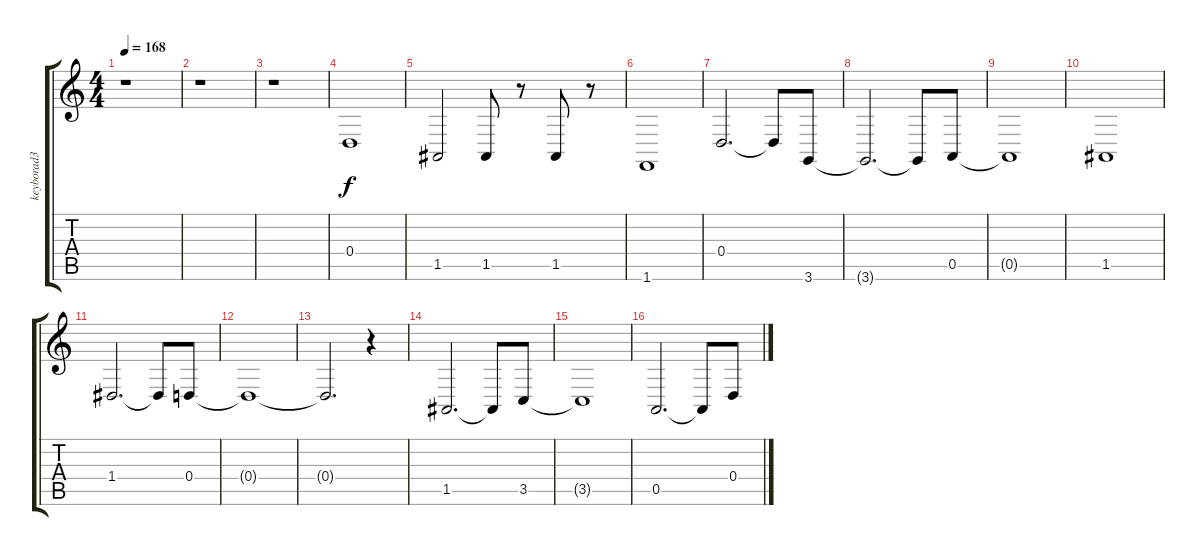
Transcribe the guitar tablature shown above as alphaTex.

\track ("keyborad3" "keyborad3") {instrument stringensemble1}
\staff {score tabs}
\tuning (E4 B3 G3 D3 A2 E2) {hide}
\ts (4 4)
\tempo 168
\clef g2
\ks c
r.1{dy f} |
r.1 |
r.1 |
0.4.1 |
1.5.2 1.5.8 r.8 1.5.8 r.8 |
1.6.1 |
0.4.2{d} 0.4{t}.8 3.6.8 |
3.6{t}.2{d} 3.6{t}.8 0.5.8 |
0.5{t}.1 |
1.5.1 |
1.4.2{d} 1.4{t}.8 0.4.8 |
0.4{t}.1 |
0.4{t}.2{d} r.4 |
1.5.2{d} 1.5{t}.8 3.5.8 |
3.5{t}.1 |
0.5.2{d} 0.5{t}.8 0.4.8
